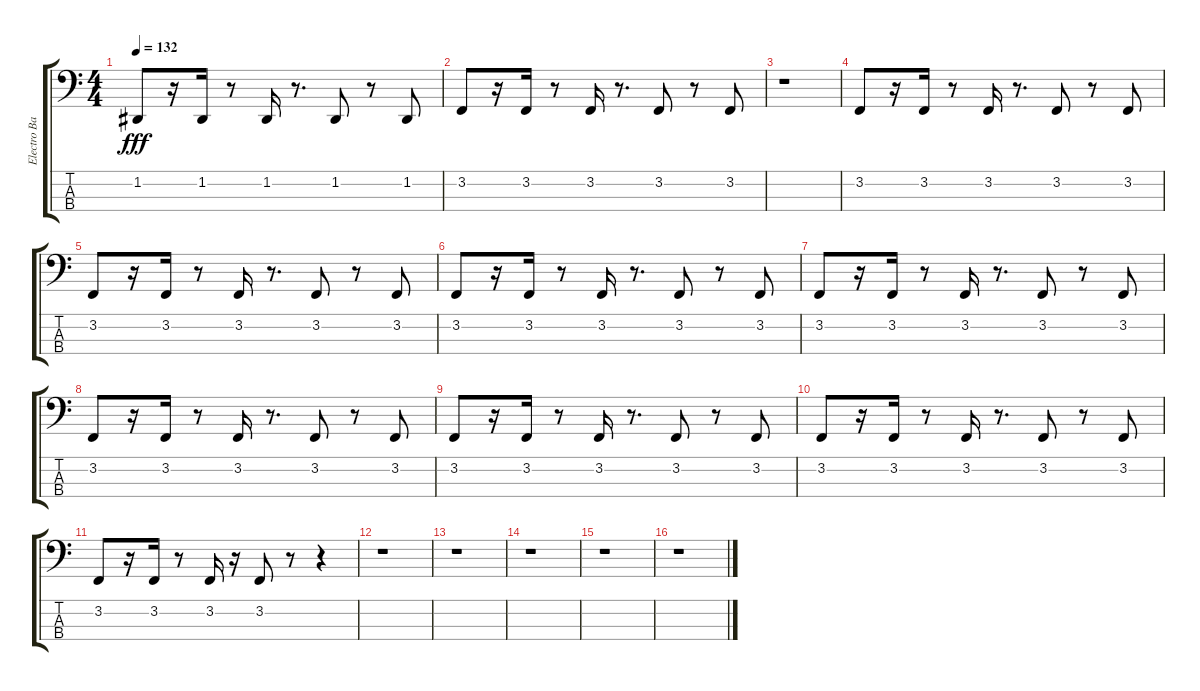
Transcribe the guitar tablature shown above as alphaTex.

\track ("Electro Bass" "Electro Ba") {instrument lead8bassandlead}
\staff {score tabs}
\tuning (G2 D2 A1 E1) {hide}
\ts (4 4)
\tempo 132
\clef f4
\ks c
1.2.8{dy fff} r.16 1.2.16 r.8 1.2.16 r.8{d} 1.2.8 r.8 1.2.8 |
3.2.8 r.16 3.2.16 r.8 3.2.16 r.8{d} 3.2.8 r.8 3.2.8 |
r.1 |
3.2.8 r.16 3.2.16 r.8 3.2.16 r.8{d} 3.2.8 r.8 3.2.8 |
3.2.8 r.16 3.2.16 r.8 3.2.16 r.8{d} 3.2.8 r.8 3.2.8 |
3.2.8 r.16 3.2.16 r.8 3.2.16 r.8{d} 3.2.8 r.8 3.2.8 |
3.2.8 r.16 3.2.16 r.8 3.2.16 r.8{d} 3.2.8 r.8 3.2.8 |
3.2.8 r.16 3.2.16 r.8 3.2.16 r.8{d} 3.2.8 r.8 3.2.8 |
3.2.8 r.16 3.2.16 r.8 3.2.16 r.8{d} 3.2.8 r.8 3.2.8 |
3.2.8 r.16 3.2.16 r.8 3.2.16 r.8{d} 3.2.8 r.8 3.2.8 |
3.2.8 r.16 3.2.16 r.8 3.2.16 r.16 3.2.8 r.8 r.4 |
r.1 |
r.1 |
r.1 |
r.1 |
r.1
